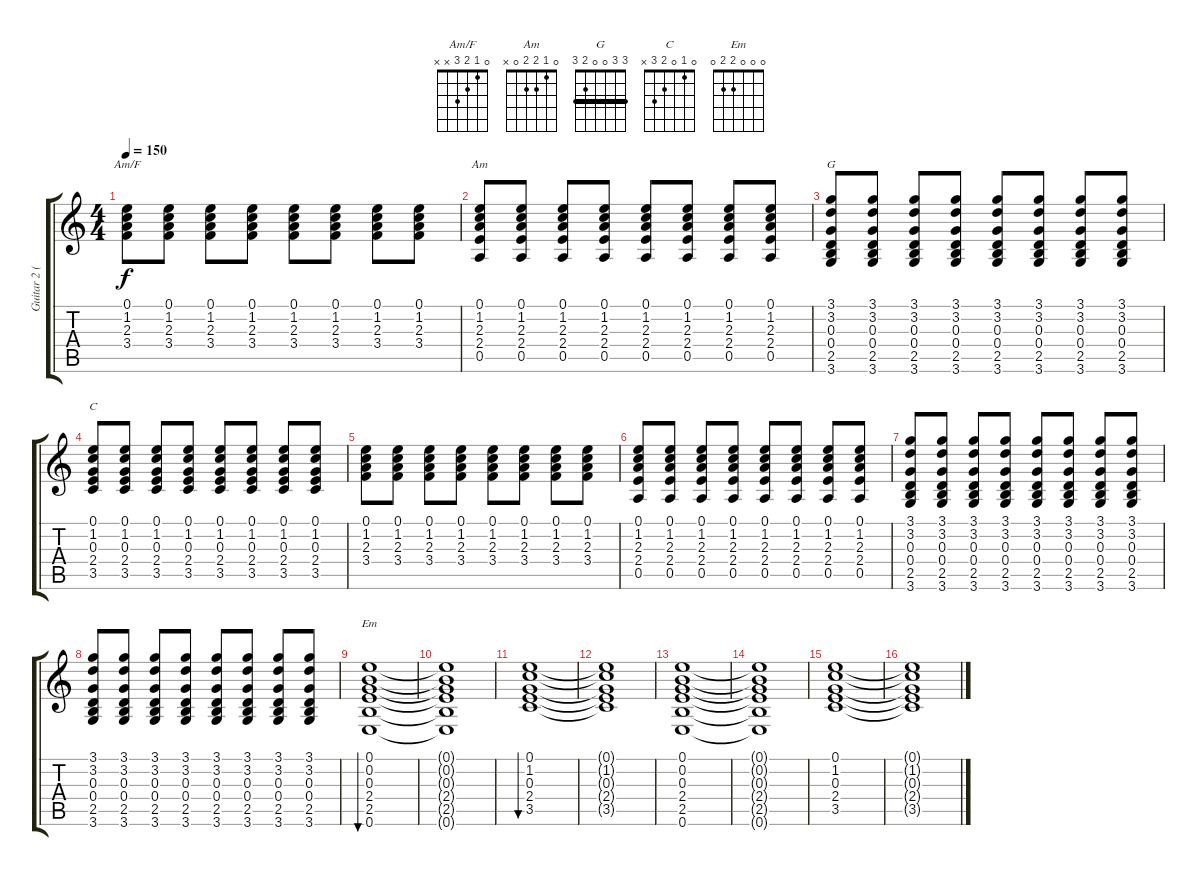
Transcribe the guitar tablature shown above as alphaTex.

\track ("Guitar 2 (Andrew)" "Guitar 2 (") {instrument distortionguitar}
\staff {score tabs}
\tuning (E4 B3 G3 D3 A2 E2) {hide}
\chord ("Am/F" 0 1 2 3 x x)
\chord ("Am" 0 1 2 2 0 x)
\chord ("G" 3 3 0 0 2 3) {barre 3}
\chord ("C" 0 1 0 2 3 x)
\chord ("Em" 0 0 0 2 2 0)
\ts (4 4)
\tempo 150
\clef g2
\ks c
(0.1 1.2 2.3 3.4).8{ch "Am/F" dy f} (0.1 1.2 2.3 3.4).8 (0.1 1.2 2.3 3.4).8 (0.1 1.2 2.3 3.4).8 (0.1 1.2 2.3 3.4).8 (0.1 1.2 2.3 3.4).8 (0.1 1.2 2.3 3.4).8 (0.1 1.2 2.3 3.4).8 |
(0.1 1.2 2.3 2.4 0.5).8{ch "Am"} (0.1 1.2 2.3 2.4 0.5).8 (0.1 1.2 2.3 2.4 0.5).8 (0.1 1.2 2.3 2.4 0.5).8 (0.1 1.2 2.3 2.4 0.5).8 (0.1 1.2 2.3 2.4 0.5).8 (0.1 1.2 2.3 2.4 0.5).8 (0.1 1.2 2.3 2.4 0.5).8 |
(3.1 3.2 0.3 0.4 2.5 3.6).8{ch "G"} (3.1 3.2 0.3 0.4 2.5 3.6).8 (3.1 3.2 0.3 0.4 2.5 3.6).8 (3.1 3.2 0.3 0.4 2.5 3.6).8 (3.1 3.2 0.3 0.4 2.5 3.6).8 (3.1 3.2 0.3 0.4 2.5 3.6).8 (3.1 3.2 0.3 0.4 2.5 3.6).8 (3.1 3.2 0.3 0.4 2.5 3.6).8 |
(0.1 1.2 0.3 2.4 3.5).8{ch "C"} (0.1 1.2 0.3 2.4 3.5).8 (0.1 1.2 0.3 2.4 3.5).8 (0.1 1.2 0.3 2.4 3.5).8 (0.1 1.2 0.3 2.4 3.5).8 (0.1 1.2 0.3 2.4 3.5).8 (0.1 1.2 0.3 2.4 3.5).8 (0.1 1.2 0.3 2.4 3.5).8 |
(0.1 1.2 2.3 3.4).8 (0.1 1.2 2.3 3.4).8 (0.1 1.2 2.3 3.4).8 (0.1 1.2 2.3 3.4).8 (0.1 1.2 2.3 3.4).8 (0.1 1.2 2.3 3.4).8 (0.1 1.2 2.3 3.4).8 (0.1 1.2 2.3 3.4).8 |
(0.1 1.2 2.3 2.4 0.5).8 (0.1 1.2 2.3 2.4 0.5).8 (0.1 1.2 2.3 2.4 0.5).8 (0.1 1.2 2.3 2.4 0.5).8 (0.1 1.2 2.3 2.4 0.5).8 (0.1 1.2 2.3 2.4 0.5).8 (0.1 1.2 2.3 2.4 0.5).8 (0.1 1.2 2.3 2.4 0.5).8 |
(3.1 3.2 0.3 0.4 2.5 3.6).8 (3.1 3.2 0.3 0.4 2.5 3.6).8 (3.1 3.2 0.3 0.4 2.5 3.6).8 (3.1 3.2 0.3 0.4 2.5 3.6).8 (3.1 3.2 0.3 0.4 2.5 3.6).8 (3.1 3.2 0.3 0.4 2.5 3.6).8 (3.1 3.2 0.3 0.4 2.5 3.6).8 (3.1 3.2 0.3 0.4 2.5 3.6).8 |
(3.1 3.2 0.3 0.4 2.5 3.6).8 (3.1 3.2 0.3 0.4 2.5 3.6).8 (3.1 3.2 0.3 0.4 2.5 3.6).8 (3.1 3.2 0.3 0.4 2.5 3.6).8 (3.1 3.2 0.3 0.4 2.5 3.6).8 (3.1 3.2 0.3 0.4 2.5 3.6).8 (3.1 3.2 0.3 0.4 2.5 3.6).8 (3.1 3.2 0.3 0.4 2.5 3.6).8 |
(0.1 0.2 0.3 2.4 2.5 0.6).1{bu 120 ch "Em"} |
(0.1{t} 0.2{t} 0.3{t} 2.4{t} 2.5{t} 0.6{t}).1 |
(0.1 1.2 0.3 2.4 3.5).1{bu 120} |
(0.1{t} 1.2{t} 0.3{t} 2.4{t} 3.5{t}).1 |
(0.1 0.2 0.3 2.4 2.5 0.6).1 |
(0.1{t} 0.2{t} 0.3{t} 2.4{t} 2.5{t} 0.6{t}).1 |
(0.1 1.2 0.3 2.4 3.5).1 |
(0.1{t} 1.2{t} 0.3{t} 2.4{t} 3.5{t}).1
